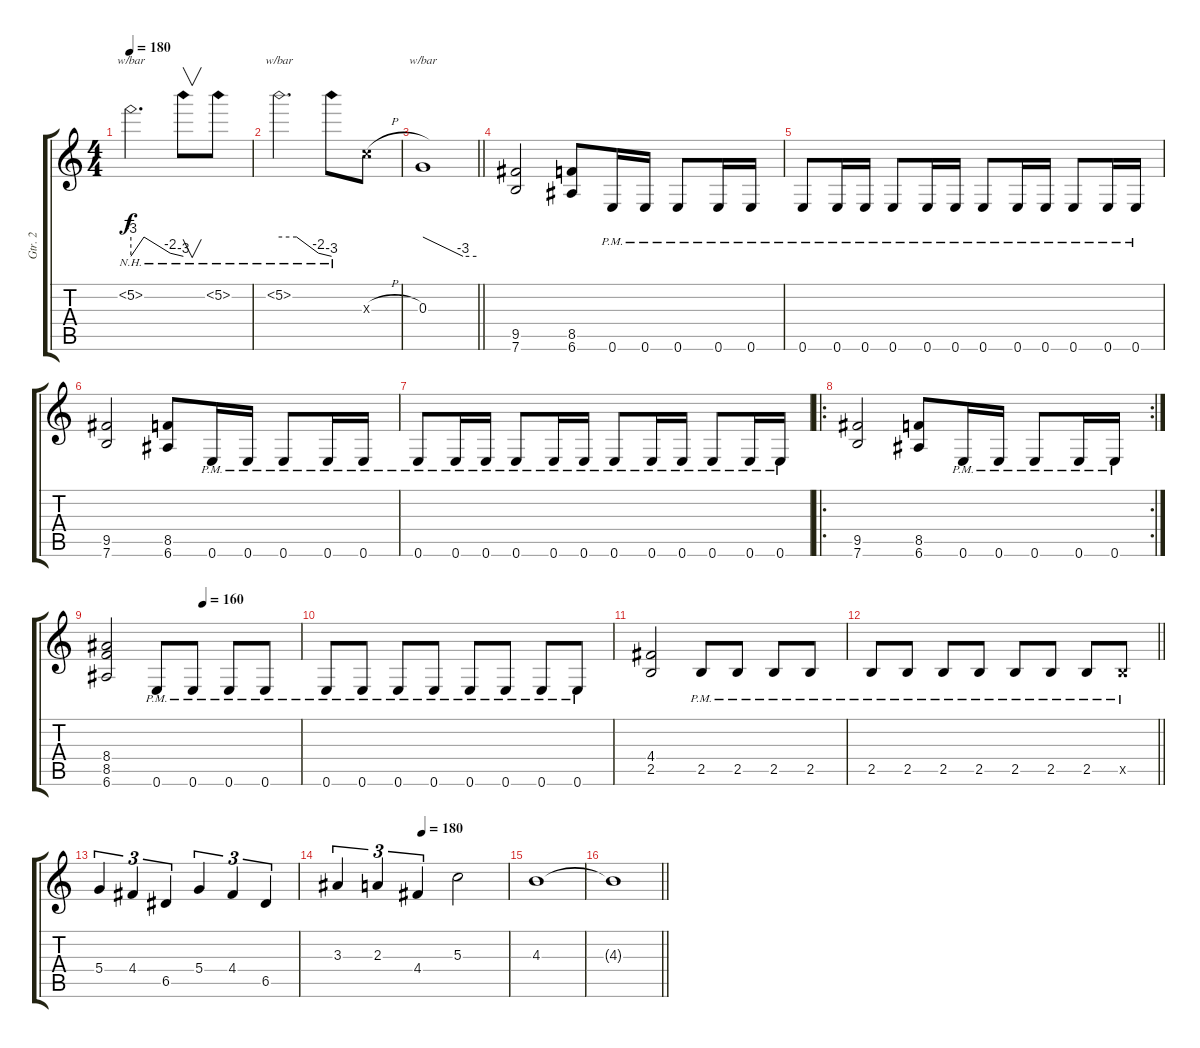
\track ("Gtr. 2" "Gtr. 2") {instrument overdrivenguitar}
\staff {score tabs}
\tuning (E4 B3 G3 D3 A2 E2) {hide}
\ts (4 4)
\tempo 180
\clef g2
\ks c
5.2{nh}.2{d tbe (custom default 0 -12 15 0 45 -8 60 -12) dy f} 5.2{nh t}.8{v} 5.2{nh}.8 |
5.2{nh}.2{d tbe (custom default 0 0 20 0 45 -8 60 -12)} 5.2{nh t}.8 5.3{h x}.8 |
\barLineRight lightlight
0.3.1{tbe (custom default 0 0 45 -12 60 -12)} |
(9.5 7.6).2 (8.5 6.6).8 0.6{pm}.16 0.6{pm}.16 0.6{pm}.8 0.6{pm}.16 0.6{pm}.16 |
0.6{pm}.8 0.6{pm}.16 0.6{pm}.16 0.6{pm}.8 0.6{pm}.16 0.6{pm}.16 0.6{pm}.8 0.6{pm}.16 0.6{pm}.16 0.6{pm}.8 0.6{pm}.16 0.6{pm}.16 |
(9.5 7.6).2 (8.5 6.6).8 0.6{pm}.16 0.6{pm}.16 0.6{pm}.8 0.6{pm}.16 0.6{pm}.16 |
0.6{pm}.8 0.6{pm}.16 0.6{pm}.16 0.6{pm}.8 0.6{pm}.16 0.6{pm}.16 0.6{pm}.8 0.6{pm}.16 0.6{pm}.16 0.6{pm}.8 0.6{pm}.16 0.6{pm}.16 |
\ro
\rc 2
(9.5 7.6).2 (8.5 6.6).8 0.6{pm}.16 0.6{pm}.16 0.6{pm}.8 0.6{pm}.16 0.6{pm}.16 |
\tempo (160 0.5)
(8.4 8.5 6.6).2 0.6{pm}.8 0.6{pm}.8 0.6{pm}.8 0.6{pm}.8 |
0.6{pm}.8 0.6{pm}.8 0.6{pm}.8 0.6{pm}.8 0.6{pm}.8 0.6{pm}.8 0.6{pm}.8 0.6{pm}.8 |
(4.4 2.5).2 2.5{pm}.8 2.5{pm}.8 2.5{pm}.8 2.5{pm}.8 |
\barLineRight lightlight
2.5{pm}.8 2.5{pm}.8 2.5{pm}.8 2.5{pm}.8 2.5{pm}.8 2.5{pm}.8 2.5{pm}.8 2.5{pm x}.8 |
5.4.4{tu (3 2)} 4.4.4{tu (3 2)} 6.5.4{tu (3 2)} 5.4.4{tu (3 2)} 4.4.4{tu (3 2)} 6.5.4{tu (3 2)} |
\tempo (190 0.5)
\tempo (180 0.5)
3.3.4{tu (3 2)} 2.3.4{tu (3 2)} 4.4.4{tu (3 2)} 5.3.2 |
4.3.1 |
\barLineRight lightlight
4.3{t}.1
